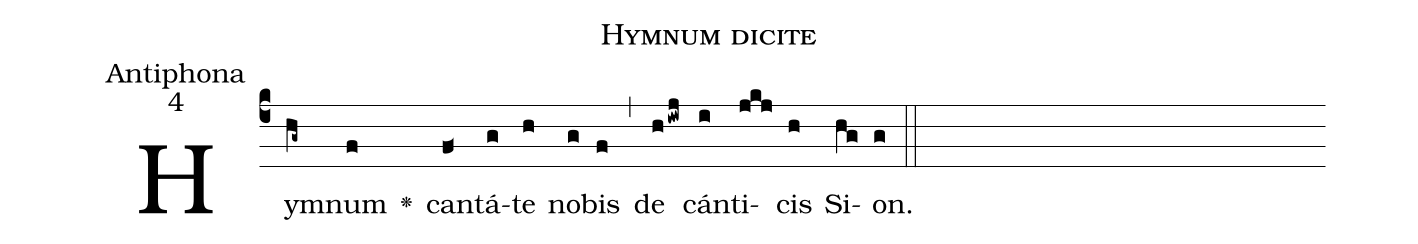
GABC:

name:Hymnum dicite;
office-part:Antiphona;
mode:4;
%%
(c4)Hym(hg~)num(f) <v>\greheightstar</v>() can(f<)tá(g)te(h) no(g)bis(f) (,) de(hiwj) cán(i)ti(jkj)cis(h) Si(hg)on.(g) (::)
